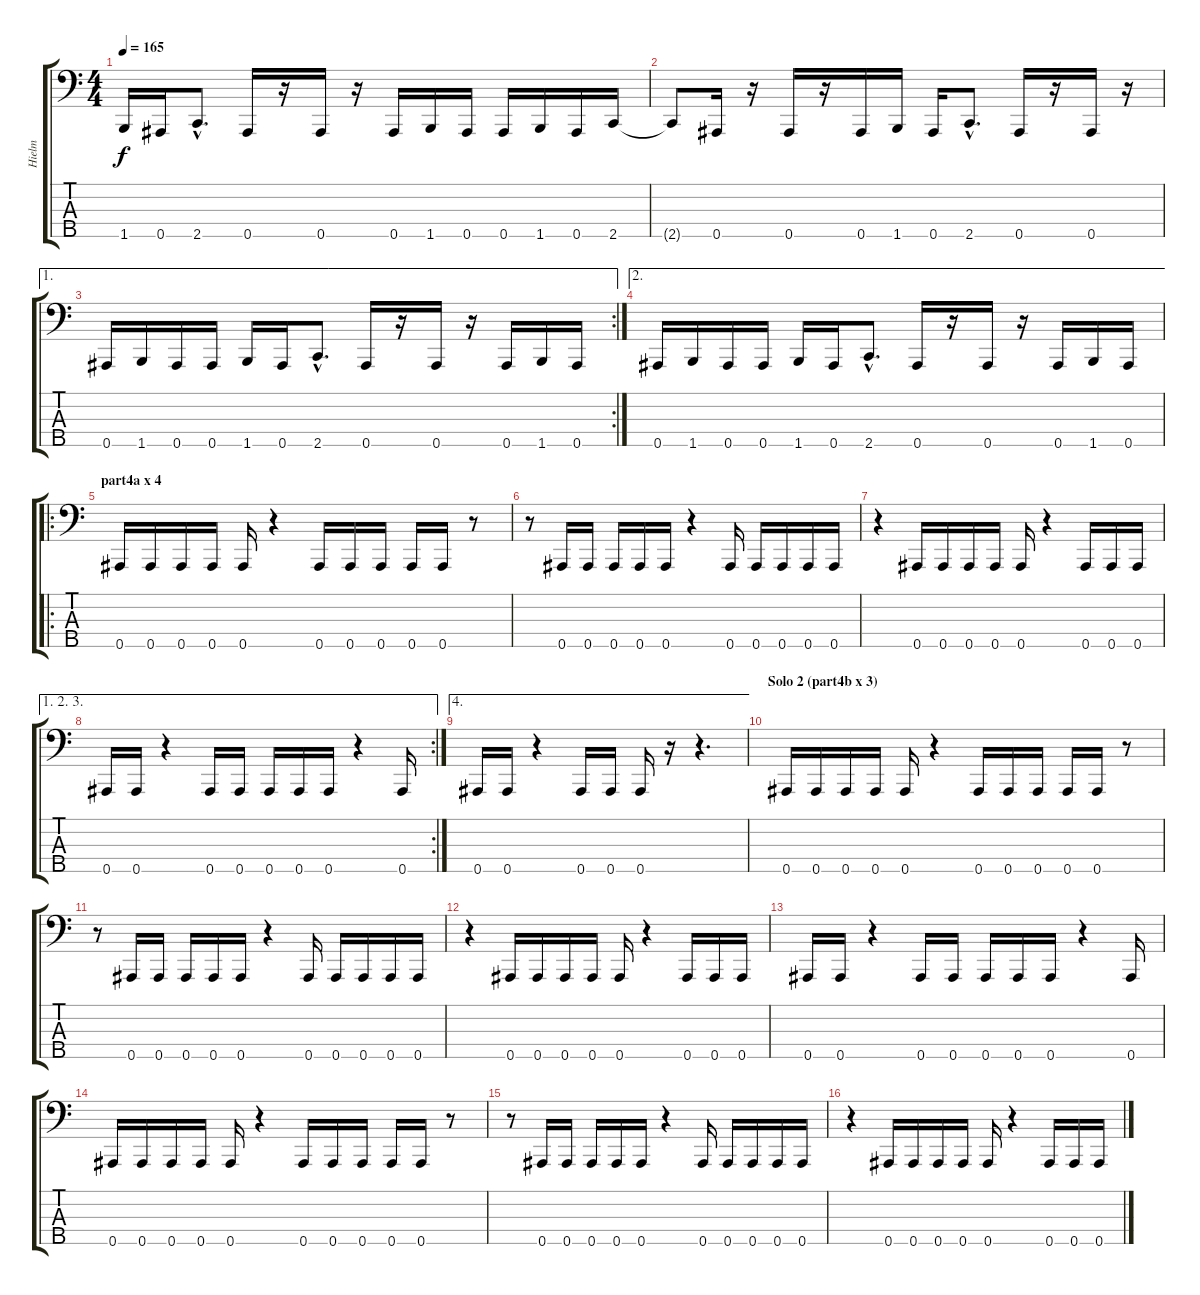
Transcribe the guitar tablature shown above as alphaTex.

\track ("Hielm" "Hielm") {instrument electricbasspick}
\staff {score tabs}
\tuning (Gb2 Db2 Ab1 Eb1 Bb0) {hide}
\ts (4 4)
\tempo 165
\clef f4
\ks c
1.5.16{dy f} 0.5.16 2.5{hac}.8{d} 0.5.16 r.16 0.5.16 r.16 0.5.16 1.5.16 0.5.16 0.5.16 1.5.16 0.5.16 2.5.16 |
2.5{t}.8 0.5.16 r.16 0.5.16 r.16 0.5.16 1.5.16 0.5.16 2.5{hac}.8{d} 0.5.16 r.16 0.5.16 r.16 |
\ae 1
\rc 2
0.5.16 1.5.16 0.5.16 0.5.16 1.5.16 0.5.16 2.5{hac}.8{d} 0.5.16 r.16 0.5.16 r.16 0.5.16 1.5.16 0.5.16 |
\ae 2
0.5.16 1.5.16 0.5.16 0.5.16 1.5.16 0.5.16 2.5{hac}.8{d} 0.5.16 r.16 0.5.16 r.16 0.5.16 1.5.16 0.5.16 |
\ro
\section ("" "part4a x 4")
0.5.16 0.5.16 0.5.16 0.5.16 0.5.16 r.4 0.5.16 0.5.16 0.5.16 0.5.16 0.5.16 r.8 |
r.8 0.5.16 0.5.16 0.5.16 0.5.16 0.5.16 r.4 0.5.16 0.5.16 0.5.16 0.5.16 0.5.16 |
r.4 0.5.16 0.5.16 0.5.16 0.5.16 0.5.16 r.4 0.5.16 0.5.16 0.5.16 |
\ae (1 2 3)
\rc 2
0.5.16 0.5.16 r.4 0.5.16 0.5.16 0.5.16 0.5.16 0.5.16 r.4 0.5.16 |
\ae 4
0.5.16 0.5.16 r.4 0.5.16 0.5.16 0.5.16 r.16 r.4{d} |
\section ("" "Solo 2 (part4b x 3)")
0.5.16 0.5.16 0.5.16 0.5.16 0.5.16 r.4 0.5.16 0.5.16 0.5.16 0.5.16 0.5.16 r.8 |
r.8 0.5.16 0.5.16 0.5.16 0.5.16 0.5.16 r.4 0.5.16 0.5.16 0.5.16 0.5.16 0.5.16 |
r.4 0.5.16 0.5.16 0.5.16 0.5.16 0.5.16 r.4 0.5.16 0.5.16 0.5.16 |
0.5.16 0.5.16 r.4 0.5.16 0.5.16 0.5.16 0.5.16 0.5.16 r.4 0.5.16 |
0.5.16 0.5.16 0.5.16 0.5.16 0.5.16 r.4 0.5.16 0.5.16 0.5.16 0.5.16 0.5.16 r.8 |
r.8 0.5.16 0.5.16 0.5.16 0.5.16 0.5.16 r.4 0.5.16 0.5.16 0.5.16 0.5.16 0.5.16 |
r.4 0.5.16 0.5.16 0.5.16 0.5.16 0.5.16 r.4 0.5.16 0.5.16 0.5.16
